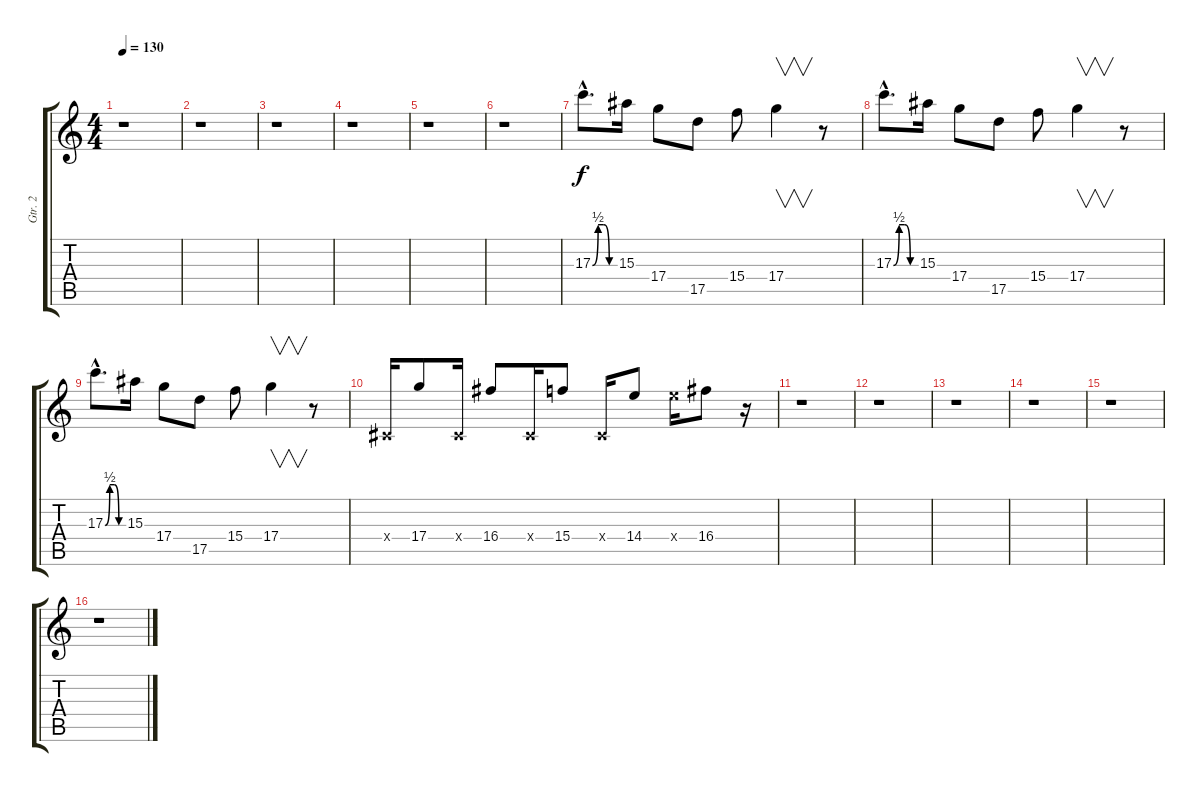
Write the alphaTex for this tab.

\track ("Gtr. 2" "Gtr. 2") {instrument overdrivenguitar}
\staff {score tabs}
\tuning (E4 B3 G3 D3 A2 E2) {hide}
\ts (4 4)
\tempo 130
\clef g2
\ks c
r.1{dy f} |
r.1 |
r.1 |
r.1 |
r.1 |
r.1 |
17.3{be (custom 0 0 15 2 30 2 45 0 60 0) hac}.8{d} 15.3.16 17.4.8 17.5.8 15.4.8 17.4.4{v} r.8 |
17.3{be (custom 0 0 15 2 30 2 45 0 60 0) hac}.8{d} 15.3.16 17.4.8 17.5.8 15.4.8 17.4.4{v} r.8 |
17.3{be (custom 0 0 15 2 30 2 45 0 60 0) hac}.8{d} 15.3.16 17.4.8 17.5.8 15.4.8 17.4.4{v} r.8 |
-1.4{x}.16 17.4.8 -1.4{x}.16 16.4.8 -1.4{x}.16 15.4.8 -1.4{x}.16 14.4.8 14.4{x}.16 16.4.8 r.16 |
r.1 |
r.1 |
r.1 |
r.1 |
r.1 |
r.1
